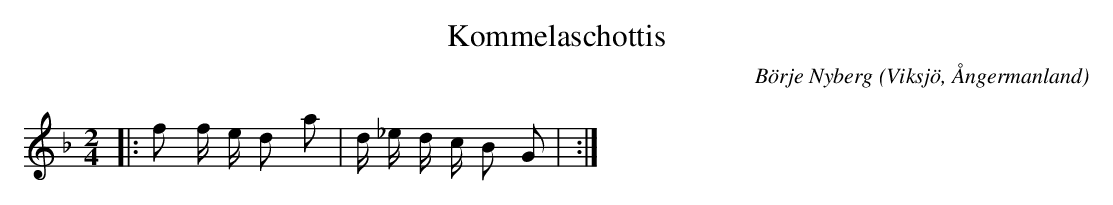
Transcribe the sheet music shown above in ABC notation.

X:1
T:Kommelaschottis
C:Börje Nyberg
O:Viksjö, Ångermanland
M:2/4
L:1/8
K:Dm
|: f f/2 e/2 d a |d/2 _e/2 d/2 c/2 B G | :|
